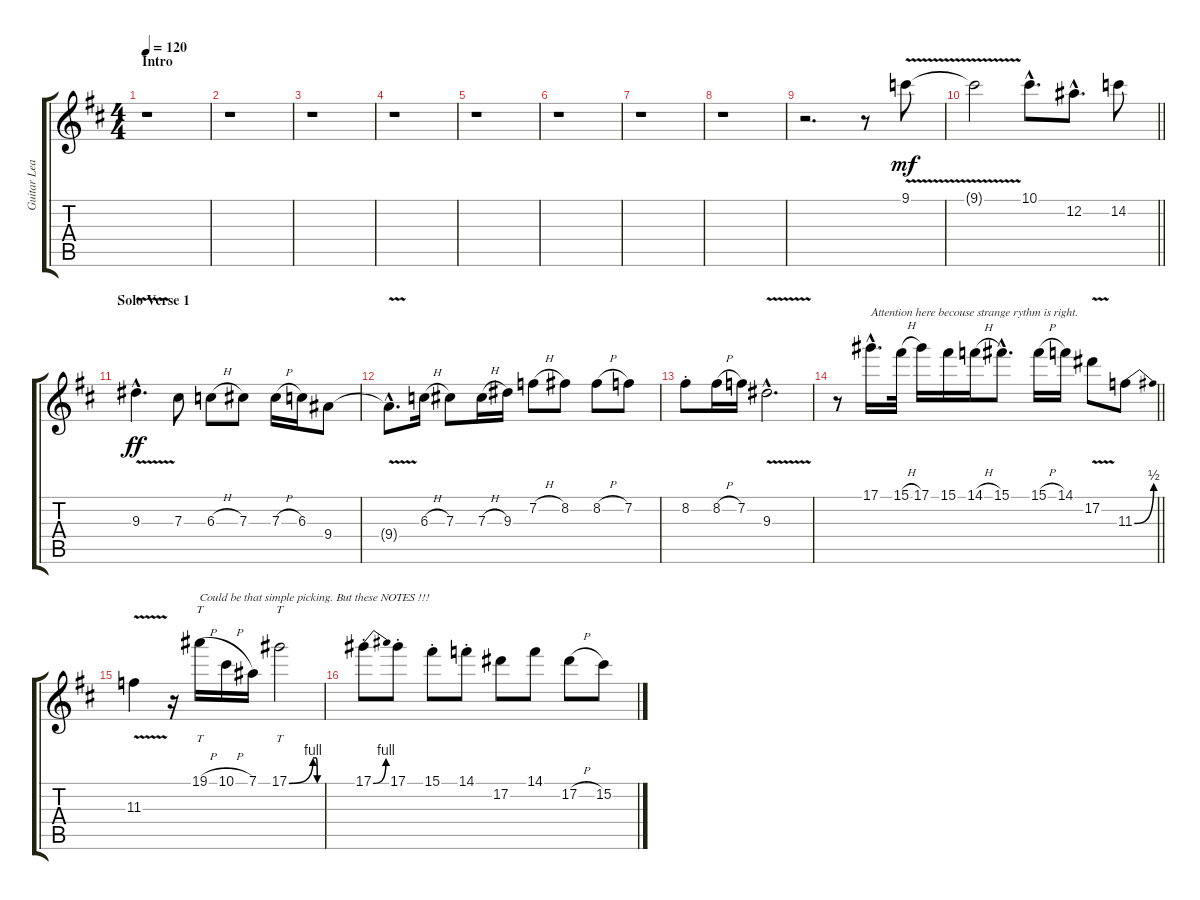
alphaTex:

\track ("Guitar Lead 1" "Guitar Lea") {instrument overdrivenguitar}
\staff {score tabs}
\tuning (Eb4 Bb3 Gb3 Db3 Ab2 Eb2) {hide}
\ts (4 4)
\section ("" "Intro")
\tempo 120
\clef g2
\ks d
r.1{dy mf instrument overdrivenguitar} |
r.1 |
r.1 |
r.1 |
r.1 |
r.1 |
r.1 |
r.1 |
r.2{d} r.8 9.1{v}.8 |
\barLineRight lightlight
9.1{v t}.2 10.1{hac}.8{d} 12.2{hac}.8{d} 14.2.8 |
\section ("" "Solo Verse 1")
9.3{v hac}.4{d dy ff} 7.3.8 6.3{h}.8 7.3.8 7.3{h}.16 6.3.16 9.4.8 |
9.4{v hac t}.8{d} 6.3{h}.16 7.3.8 7.3{h}.16 9.3.16 7.2{h}.8 8.2.8 8.2{h}.8 7.2.8 |
8.2{st}.8 8.2{h}.16 7.2.16 9.3{v hac}.2{d} |
\barLineRight lightlight
r.8 17.1{hac}.16{d txt "Attention here becouse strange rythm is right."} 15.1{h}.32 17.1.16 15.1.16 14.1{h}.16 15.1{hac}.8{d} 15.1{h}.16 14.1.16 17.2{v}.8 11.3{be (bend 0 0 60 2)}.8 |
11.3{v}.4 r.16 19.1{h}.16{tt txt "Could be that simple picking. But these NOTES !!!"} 10.1{h}.16 7.1.16 17.1{be (custom 0 0 45 4 51 4 53 0 60 0)}.2{tt} |
17.1{be (bend 0 0 60 4) st}.8 17.1{st}.8 15.1{st}.8 14.1{st}.8 17.2.8 14.1.8 17.2{h}.8 15.2.8
